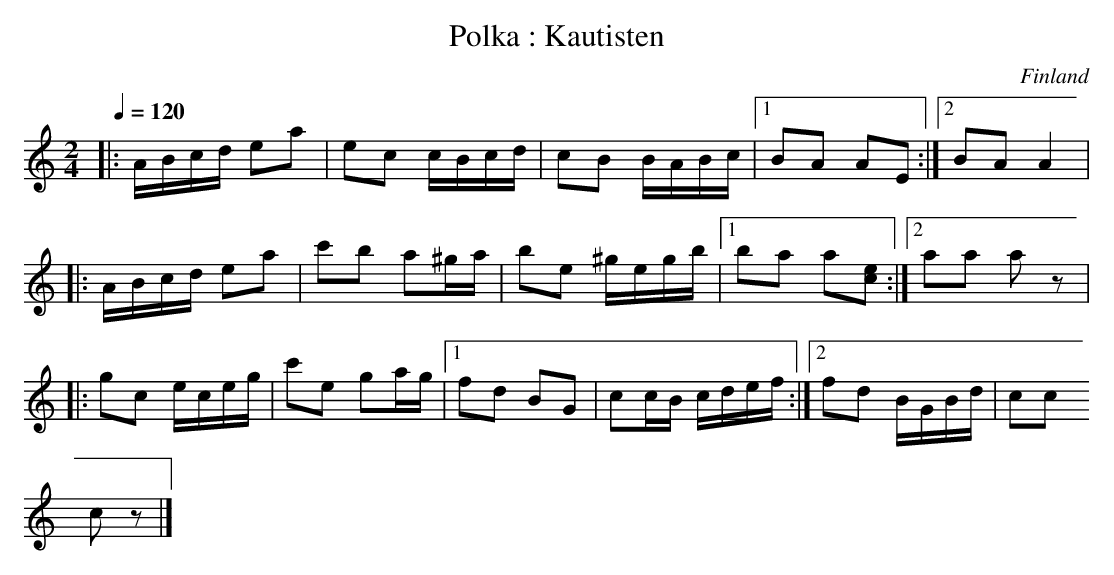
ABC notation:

X:1
T:Polka : Kautisten
O:Finland
M:2/4
Q:1/4=120
K:Am
|:ABcd e2a2 | e2c2 cBcd | c2B2 BABc |1 B2A2 A2E2 :|2 B2A2 A4 |
|:ABcd e2a2 | c'2b2 a2^ga | b2e2 ^gegb |1 b2a2 a2[e2c2] :|2 a2a2 a2z2 |
|:g2c2 eceg | c'2e2 g2ag |1 f2d2 B2G2 | c2cB cdef :|2 f2d2 BGBd | c2c2
c2z2 |]
